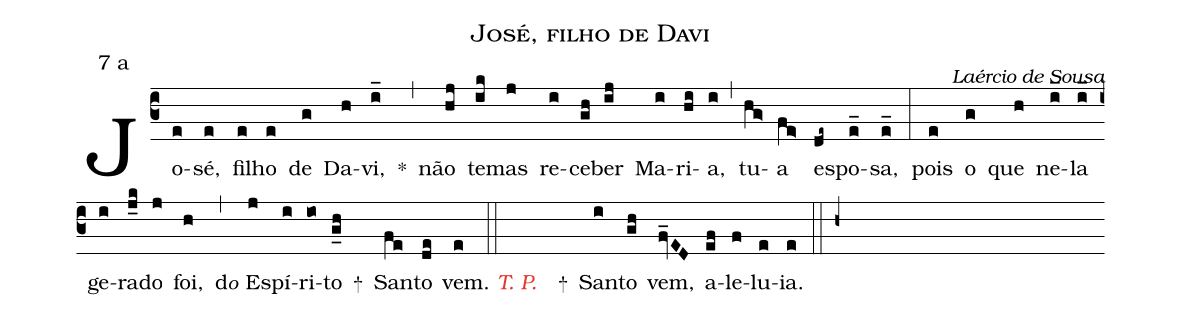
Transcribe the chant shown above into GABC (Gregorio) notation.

name: José, filho de Davi;
mode: 7;
mode-differentia: a;
commentary: Laércio de Sousa;
%%
(c3)

Jo(e)sé,(e) fi(e)lho(e) de(g) Da(h)vi,(i_) *(,) não(hj) te(ik)mas(j) re(i)ce(gh)ber(ij) Ma(i)ri(hi)a,(i) (,) tu(hg>)a(fe>) es(de~)po(e_)sa,(e_) (:) pois(e) o(g) que(h) ne(i_)la(i_) ge(i)ra(j_k)do(j) foi,(h) (,) d<e>o</e> Es(j)pí(i)ri(io)to(g_h) +() San(fe)to(de) vem.(e)

(::)

<nlba><c><i>T. P.</i></c>() +() San</nlba>(i)to(gh) vem,(fv_ED) a(ef)le(f)lu(e)ia.(e)

(::h+)
